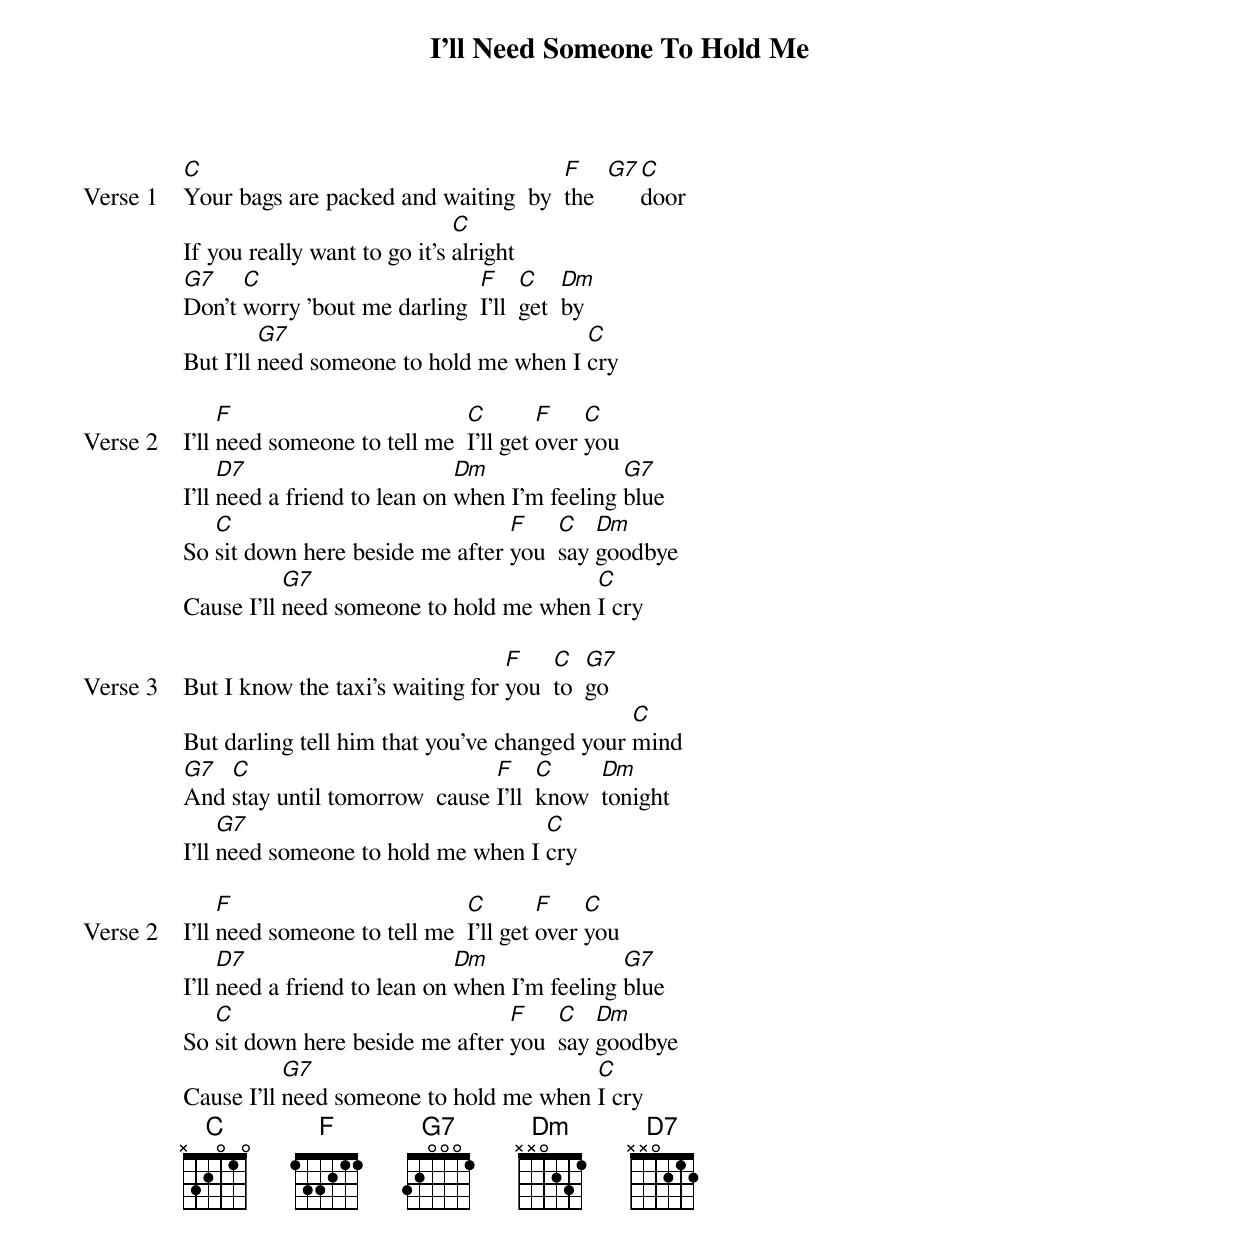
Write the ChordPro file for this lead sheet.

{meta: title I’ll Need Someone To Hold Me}
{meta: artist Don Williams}
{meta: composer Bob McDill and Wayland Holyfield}
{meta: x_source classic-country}
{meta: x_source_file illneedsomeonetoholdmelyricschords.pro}
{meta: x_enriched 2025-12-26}

{start_of_verse: Verse 1}
[C]Your bags are packed and waiting  by  [F]the  [G7][C]door
If you really want to go it's [C]alright
[G7]Don't [C]worry 'bout me darling  [F]I'll  [C]get  [Dm]by
But I'll [G7]need someone to hold me when I [C]cry
{end_of_verse}

{start_of_verse: Verse 2}
I'll [F]need someone to tell me  [C]I'll get [F]over [C]you
I'll [D7]need a friend to lean on [Dm]when I'm feeling [G7]blue
So [C]sit down here beside me after [F]you  [C]say [Dm]goodbye
Cause I'll [G7]need someone to hold me when [C]I cry
{end_of_verse}

{start_of_verse: Verse 3}
But I know the taxi's waiting for [F]you  [C]to  [G7]go
But darling tell him that you've changed your [C]mind
[G7]And [C]stay until tomorrow  cause [F]I’ll  [C]know  [Dm]tonight
I'll [G7]need someone to hold me when I [C]cry
{end_of_verse}

{start_of_verse: Verse 2}
I'll [F]need someone to tell me  [C]I'll get [F]over [C]you
I'll [D7]need a friend to lean on [Dm]when I'm feeling [G7]blue
So [C]sit down here beside me after [F]you  [C]say [Dm]goodbye
Cause I'll [G7]need someone to hold me when [C]I cry
{end_of_verse}
